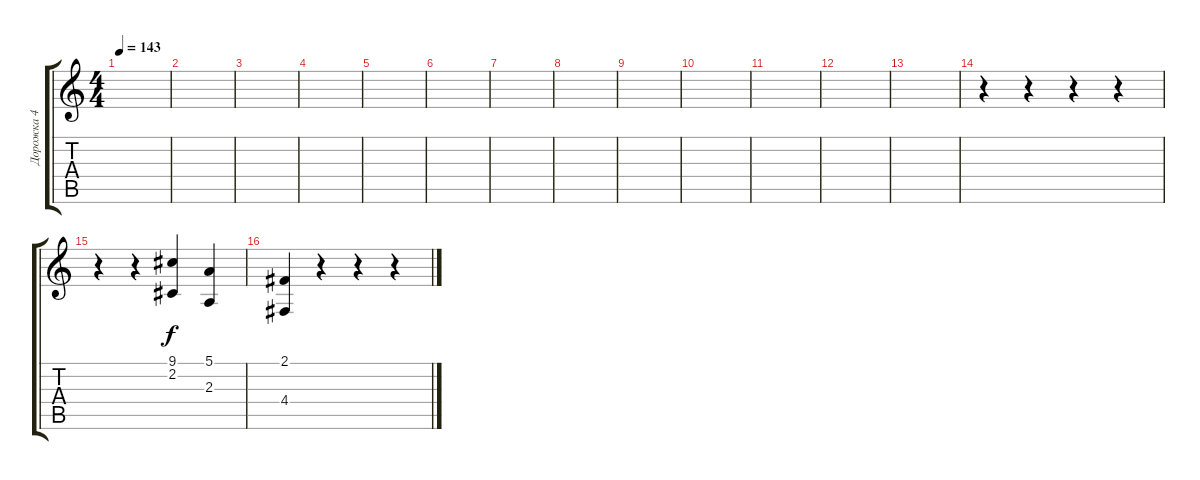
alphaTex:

\track ("Дорожка 4" "Дорожка 4") {instrument pizzicatostrings}
\staff {score tabs}
\tuning (E4 B3 G3 D3 A2 E2) {hide}
\ts (4 4)
\tempo 143
\clef g2
\ks c
|
|
|
|
|
|
|
|
|
|
|
|
|
r.4{instrument pizzicatostrings} r.4 r.4 r.4 |
r.4 r.4 (9.1 2.2).4 (5.1 2.3).4 |
(2.1 4.4).4 r.4 r.4 r.4
